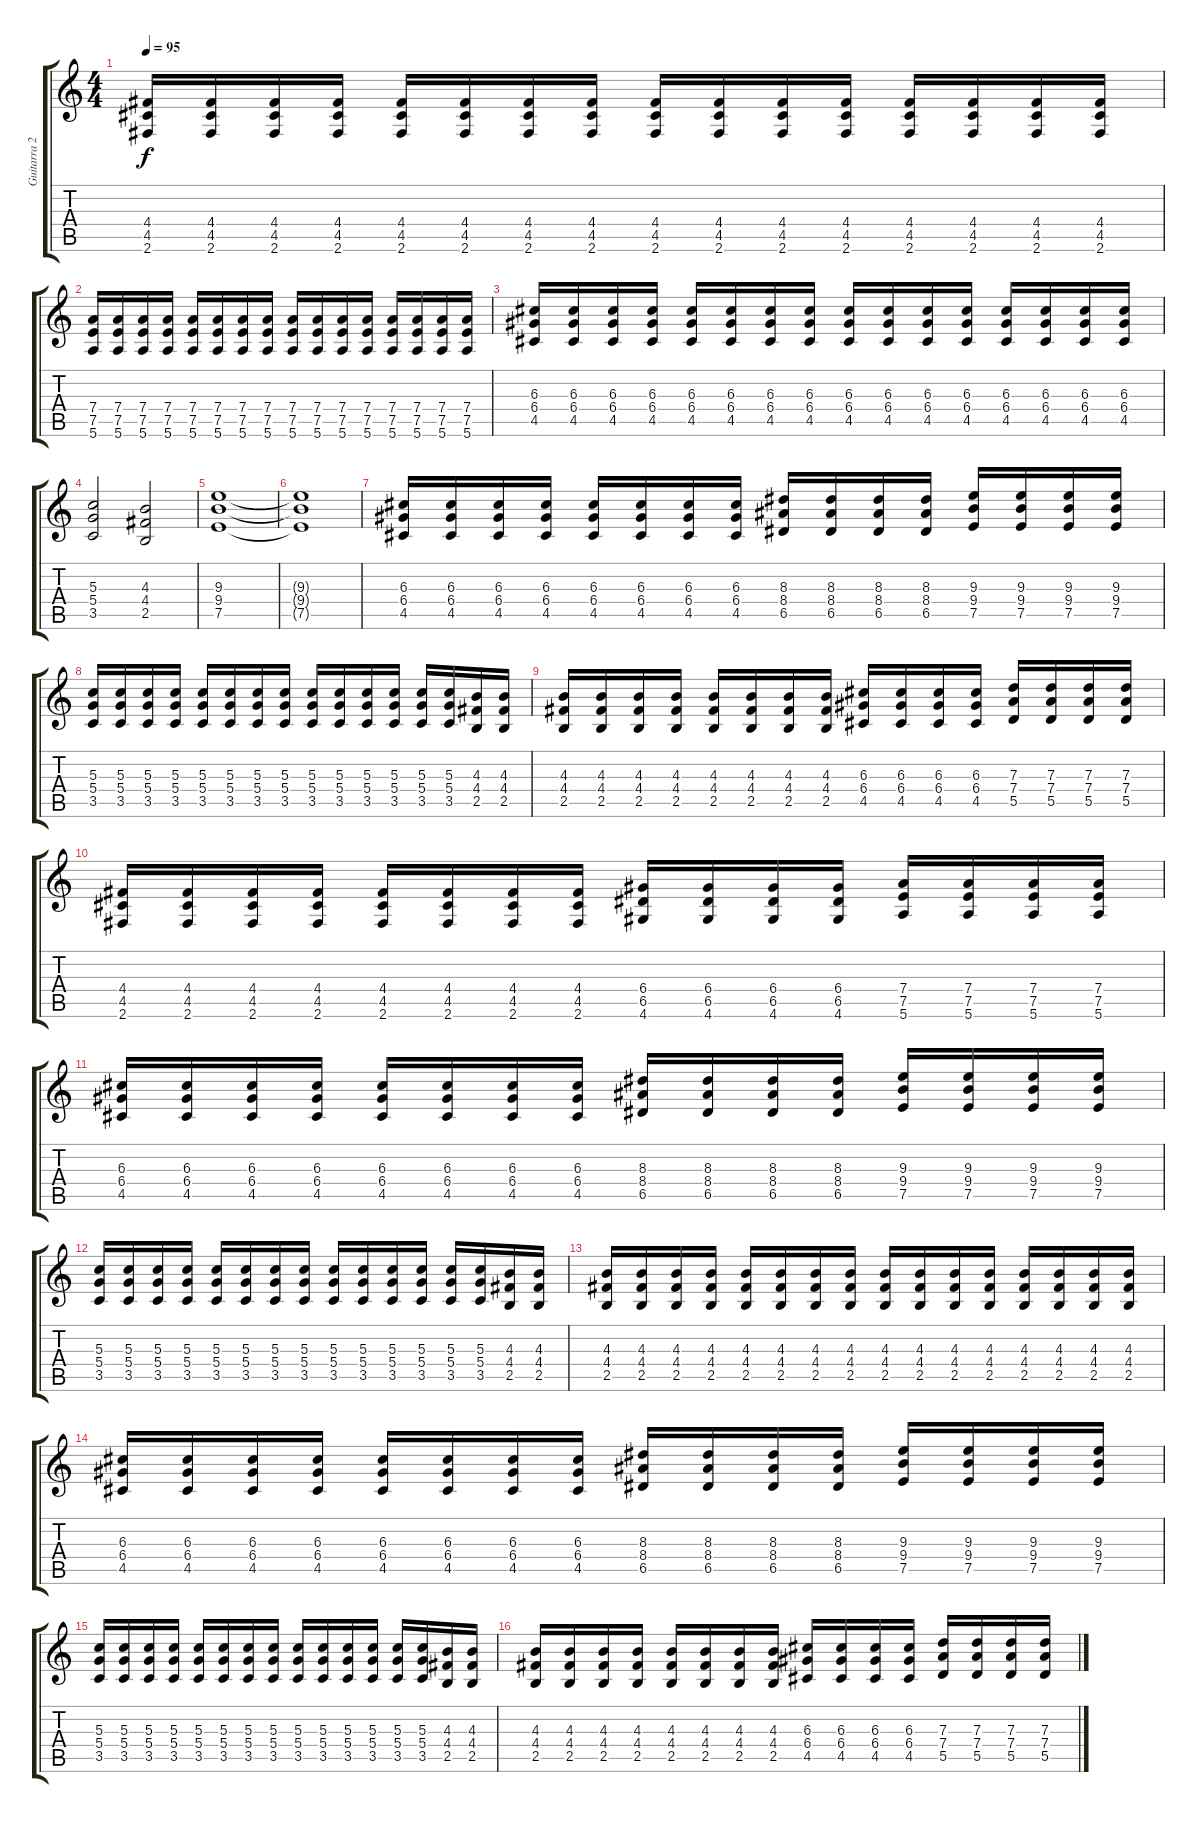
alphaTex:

\track ("Guitarra 2" "Guitarra 2") {instrument distortionguitar}
\staff {score tabs}
\tuning (E4 B3 G3 D3 A2 E2) {hide}
\ts (4 4)
\tempo 95
\clef g2
\ks c
(4.4 4.5 2.6).16{dy f} (4.4 4.5 2.6).16 (4.4 4.5 2.6).16 (4.4 4.5 2.6).16 (4.4 4.5 2.6).16 (4.4 4.5 2.6).16 (4.4 4.5 2.6).16 (4.4 4.5 2.6).16 (4.4 4.5 2.6).16 (4.4 4.5 2.6).16 (4.4 4.5 2.6).16 (4.4 4.5 2.6).16 (4.4 4.5 2.6).16 (4.4 4.5 2.6).16 (4.4 4.5 2.6).16 (4.4 4.5 2.6).16 |
(7.4 7.5 5.6).16 (7.4 7.5 5.6).16 (7.4 7.5 5.6).16 (7.4 7.5 5.6).16 (7.4 7.5 5.6).16 (7.4 7.5 5.6).16 (7.4 7.5 5.6).16 (7.4 7.5 5.6).16 (7.4 7.5 5.6).16 (7.4 7.5 5.6).16 (7.4 7.5 5.6).16 (7.4 7.5 5.6).16 (7.4 7.5 5.6).16 (7.4 7.5 5.6).16 (7.4 7.5 5.6).16 (7.4 7.5 5.6).16 |
(6.3 6.4 4.5).16 (6.3 6.4 4.5).16 (6.3 6.4 4.5).16 (6.3 6.4 4.5).16 (6.3 6.4 4.5).16 (6.3 6.4 4.5).16 (6.3 6.4 4.5).16 (6.3 6.4 4.5).16 (6.3 6.4 4.5).16 (6.3 6.4 4.5).16 (6.3 6.4 4.5).16 (6.3 6.4 4.5).16 (6.3 6.4 4.5).16 (6.3 6.4 4.5).16 (6.3 6.4 4.5).16 (6.3 6.4 4.5).16 |
(5.3 5.4 3.5).2 (4.3 4.4 2.5).2 |
(9.3 9.4 7.5).1 |
(9.3{t} 9.4{t} 7.5{t}).1 |
(6.3 6.4 4.5).16 (6.3 6.4 4.5).16 (6.3 6.4 4.5).16 (6.3 6.4 4.5).16 (6.3 6.4 4.5).16 (6.3 6.4 4.5).16 (6.3 6.4 4.5).16 (6.3 6.4 4.5).16 (8.3 8.4 6.5).16 (8.3 8.4 6.5).16 (8.3 8.4 6.5).16 (8.3 8.4 6.5).16 (9.3 9.4 7.5).16 (9.3 9.4 7.5).16 (9.3 9.4 7.5).16 (9.3 9.4 7.5).16 |
(5.3 5.4 3.5).16 (5.3 5.4 3.5).16 (5.3 5.4 3.5).16 (5.3 5.4 3.5).16 (5.3 5.4 3.5).16 (5.3 5.4 3.5).16 (5.3 5.4 3.5).16 (5.3 5.4 3.5).16 (5.3 5.4 3.5).16 (5.3 5.4 3.5).16 (5.3 5.4 3.5).16 (5.3 5.4 3.5).16 (5.3 5.4 3.5).16 (5.3 5.4 3.5).16 (4.3 4.4 2.5).16 (4.3 4.4 2.5).16 |
(4.3 4.4 2.5).16 (4.3 4.4 2.5).16 (4.3 4.4 2.5).16 (4.3 4.4 2.5).16 (4.3 4.4 2.5).16 (4.3 4.4 2.5).16 (4.3 4.4 2.5).16 (4.3 4.4 2.5).16 (6.3 6.4 4.5).16 (6.3 6.4 4.5).16 (6.3 6.4 4.5).16 (6.3 6.4 4.5).16 (7.3 7.4 5.5).16 (7.3 7.4 5.5).16 (7.3 7.4 5.5).16 (7.3 7.4 5.5).16 |
(4.4 4.5 2.6).16 (4.4 4.5 2.6).16 (4.4 4.5 2.6).16 (4.4 4.5 2.6).16 (4.4 4.5 2.6).16 (4.4 4.5 2.6).16 (4.4 4.5 2.6).16 (4.4 4.5 2.6).16 (6.4 6.5 4.6).16 (6.4 6.5 4.6).16 (6.4 6.5 4.6).16 (6.4 6.5 4.6).16 (7.4 7.5 5.6).16 (7.4 7.5 5.6).16 (7.4 7.5 5.6).16 (7.4 7.5 5.6).16 |
(6.3 6.4 4.5).16 (6.3 6.4 4.5).16 (6.3 6.4 4.5).16 (6.3 6.4 4.5).16 (6.3 6.4 4.5).16 (6.3 6.4 4.5).16 (6.3 6.4 4.5).16 (6.3 6.4 4.5).16 (8.3 8.4 6.5).16 (8.3 8.4 6.5).16 (8.3 8.4 6.5).16 (8.3 8.4 6.5).16 (9.3 9.4 7.5).16 (9.3 9.4 7.5).16 (9.3 9.4 7.5).16 (9.3 9.4 7.5).16 |
(5.3 5.4 3.5).16 (5.3 5.4 3.5).16 (5.3 5.4 3.5).16 (5.3 5.4 3.5).16 (5.3 5.4 3.5).16 (5.3 5.4 3.5).16 (5.3 5.4 3.5).16 (5.3 5.4 3.5).16 (5.3 5.4 3.5).16 (5.3 5.4 3.5).16 (5.3 5.4 3.5).16 (5.3 5.4 3.5).16 (5.3 5.4 3.5).16 (5.3 5.4 3.5).16 (4.3 4.4 2.5).16 (4.3 4.4 2.5).16 |
(4.3 4.4 2.5).16 (4.3 4.4 2.5).16 (4.3 4.4 2.5).16 (4.3 4.4 2.5).16 (4.3 4.4 2.5).16 (4.3 4.4 2.5).16 (4.3 4.4 2.5).16 (4.3 4.4 2.5).16 (4.3 4.4 2.5).16 (4.3 4.4 2.5).16 (4.3 4.4 2.5).16 (4.3 4.4 2.5).16 (4.3 4.4 2.5).16 (4.3 4.4 2.5).16 (4.3 4.4 2.5).16 (4.3 4.4 2.5).16 |
(6.3 6.4 4.5).16 (6.3 6.4 4.5).16 (6.3 6.4 4.5).16 (6.3 6.4 4.5).16 (6.3 6.4 4.5).16 (6.3 6.4 4.5).16 (6.3 6.4 4.5).16 (6.3 6.4 4.5).16 (8.3 8.4 6.5).16 (8.3 8.4 6.5).16 (8.3 8.4 6.5).16 (8.3 8.4 6.5).16 (9.3 9.4 7.5).16 (9.3 9.4 7.5).16 (9.3 9.4 7.5).16 (9.3 9.4 7.5).16 |
(5.3 5.4 3.5).16 (5.3 5.4 3.5).16 (5.3 5.4 3.5).16 (5.3 5.4 3.5).16 (5.3 5.4 3.5).16 (5.3 5.4 3.5).16 (5.3 5.4 3.5).16 (5.3 5.4 3.5).16 (5.3 5.4 3.5).16 (5.3 5.4 3.5).16 (5.3 5.4 3.5).16 (5.3 5.4 3.5).16 (5.3 5.4 3.5).16 (5.3 5.4 3.5).16 (4.3 4.4 2.5).16 (4.3 4.4 2.5).16 |
(4.3 4.4 2.5).16 (4.3 4.4 2.5).16 (4.3 4.4 2.5).16 (4.3 4.4 2.5).16 (4.3 4.4 2.5).16 (4.3 4.4 2.5).16 (4.3 4.4 2.5).16 (4.3 4.4 2.5).16 (6.3 6.4 4.5).16 (6.3 6.4 4.5).16 (6.3 6.4 4.5).16 (6.3 6.4 4.5).16 (7.3 7.4 5.5).16 (7.3 7.4 5.5).16 (7.3 7.4 5.5).16 (7.3 7.4 5.5).16
